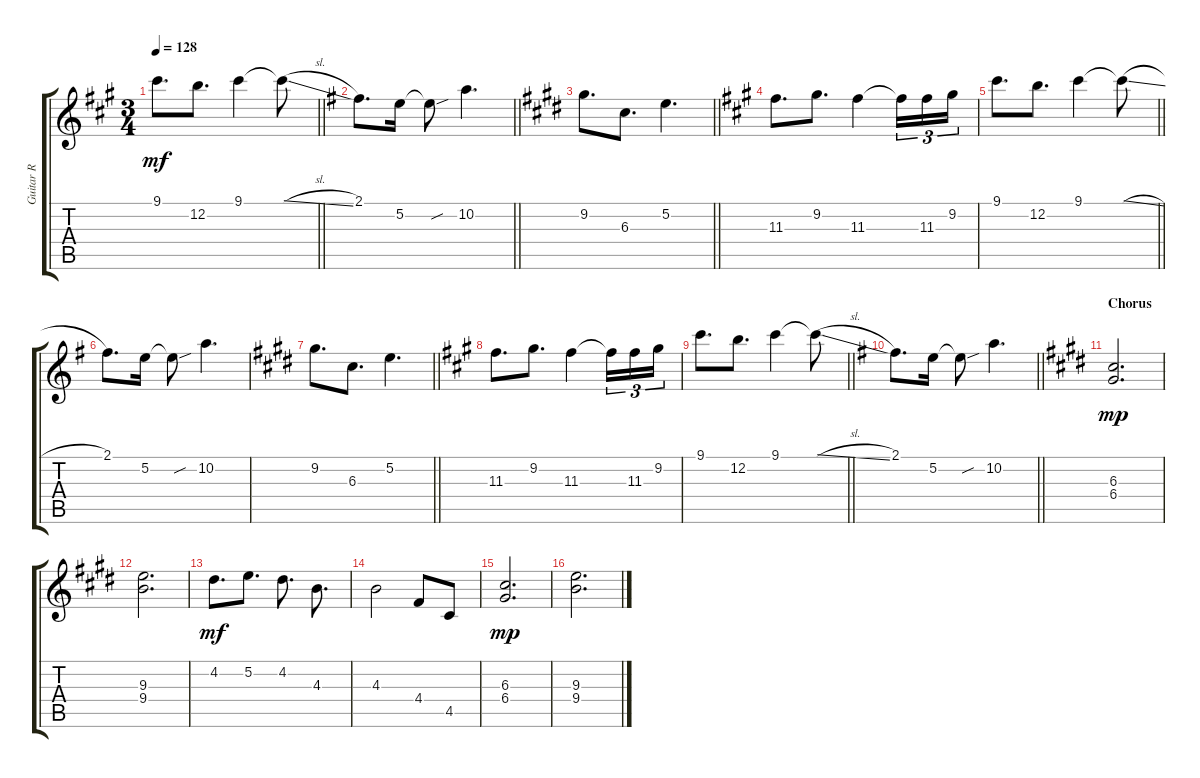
\track ("Guitar R" "Guitar R") {instrument distortionguitar}
\staff {score tabs}
\tuning (E4 B3 G3 D3 A2 D2) {hide}
\ts (3 4)
\tempo 128
\clef g2
\barLineRight lightlight
\ks a
9.1.8{d dy mf} 12.2.8{d} 9.1.4 9.1{sl t}.8 |
\barLineRight lightlight
\ks g
2.1.8{d} 5.2.16 5.2{sou t}.8 10.2.4{d} |
\barLineRight lightlight
\ks e
9.2.8{d} 6.3.8{d} 5.2.4{d} |
\ks a
11.3.8{d} 9.2.8{d} 11.3.4 11.3{t}.16{tu (3 2)} 11.3.16{tu (3 2)} 9.2.16{tu (3 2)} |
\barLineRight lightlight
9.1.8{d} 12.2.8{d} 9.1.4 9.1{sl t}.8 |
\ks g
2.1.8{d} 5.2.16 5.2{sou t}.8 10.2.4{d} |
\barLineRight lightlight
\ks e
9.2.8{d} 6.3.8{d} 5.2.4{d} |
\ks a
11.3.8{d} 9.2.8{d} 11.3.4 11.3{t}.16{tu (3 2)} 11.3.16{tu (3 2)} 9.2.16{tu (3 2)} |
\barLineRight lightlight
9.1.8{d} 12.2.8{d} 9.1.4 9.1{sl t}.8 |
\barLineRight lightlight
\ks g
2.1.8{d} 5.2.16 5.2{sou t}.8 10.2.4{d} |
\section ("" "Chorus")
\ks e
(6.3 6.4).2{d dy mp} |
\ks c#minor
(9.3 9.4).2{d} |
4.2.8{d dy mf} 5.2.8{d} 4.2.8{d} 4.3.8{d} |
4.3.2 4.4.8 4.5.8 |
\ks e
(6.3 6.4).2{d dy mp} |
\ks c#minor
(9.3 9.4).2{d}
